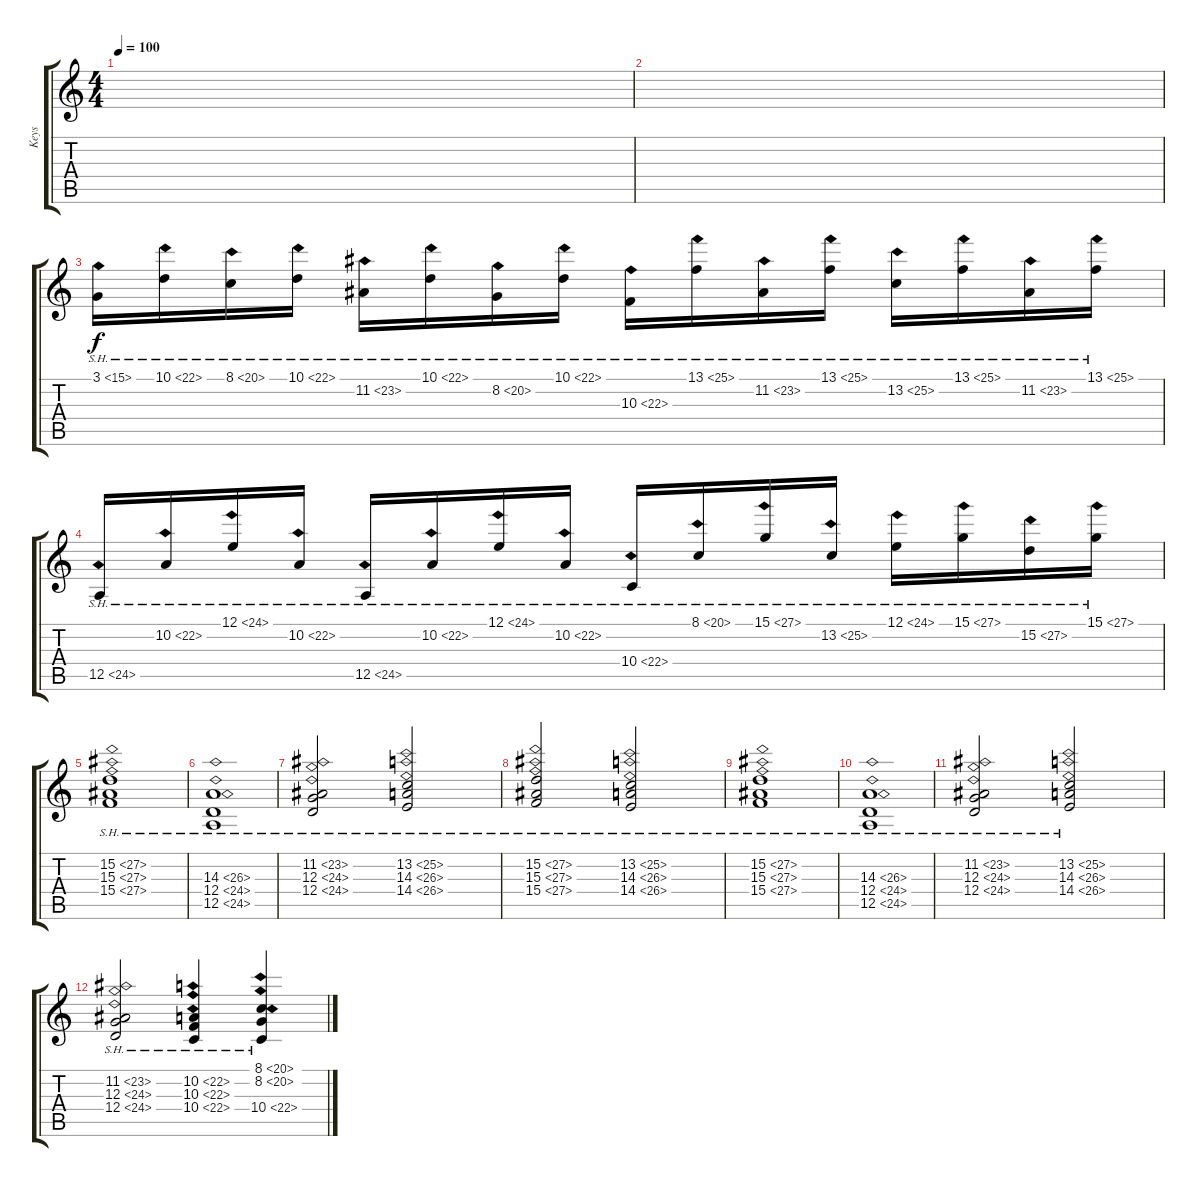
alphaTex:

\track ("Keys" "Keys") {instrument stringensemble1}
\staff {score tabs}
\tuning (E4 B3 G3 D3 A2 E2) {hide}
\ts (4 4)
\tempo 100
\clef g2
\ks c
|
|
3.1{sh 12}.16 10.1{sh 12}.16 8.1{sh 12}.16 10.1{sh 12}.16 11.2{sh 12}.16 10.1{sh 12}.16 8.2{sh 12}.16 10.1{sh 12}.16 10.3{sh 12}.16 13.1{sh 12}.16 11.2{sh 12}.16 13.1{sh 12}.16 13.2{sh 12}.16 13.1{sh 12}.16 11.2{sh 12}.16 13.1{sh 12}.16 |
12.5{sh 12}.16 10.2{sh 12}.16 12.1{sh 12}.16 10.2{sh 12}.16 12.5{sh 12}.16 10.2{sh 12}.16 12.1{sh 12}.16 10.2{sh 12}.16 10.4{sh 12}.16 8.1{sh 12}.16 15.1{sh 12}.16 13.2{sh 12}.16 12.1{sh 12}.16 15.1{sh 12}.16 15.2{sh 12}.16 15.1{sh 12}.16 |
(15.2{sh 12} 15.3{sh 12} 15.4{sh 12}).1 |
(14.3{sh 12} 12.4{sh 12} 12.5{sh 12}).1 |
(11.2{sh 12} 12.3{sh 12} 12.4{sh 12}).2 (13.2{sh 12} 14.3{sh 12} 14.4{sh 12}).2 |
(15.2{sh 12} 15.3{sh 12} 15.4{sh 12}).2 (13.2{sh 12} 14.3{sh 12} 14.4{sh 12}).2 |
(15.2{sh 12} 15.3{sh 12} 15.4{sh 12}).1 |
(14.3{sh 12} 12.4{sh 12} 12.5{sh 12}).1 |
(11.2{sh 12} 12.3{sh 12} 12.4{sh 12}).2 (13.2{sh 12} 14.3{sh 12} 14.4{sh 12}).2 |
(11.2{sh 12} 12.3{sh 12} 12.4{sh 12}).2 (10.2{sh 12} 10.3{sh 12} 10.4{sh 12}).4 (8.1{sh 12} 8.2{sh 12} 10.4{sh 12}).4
